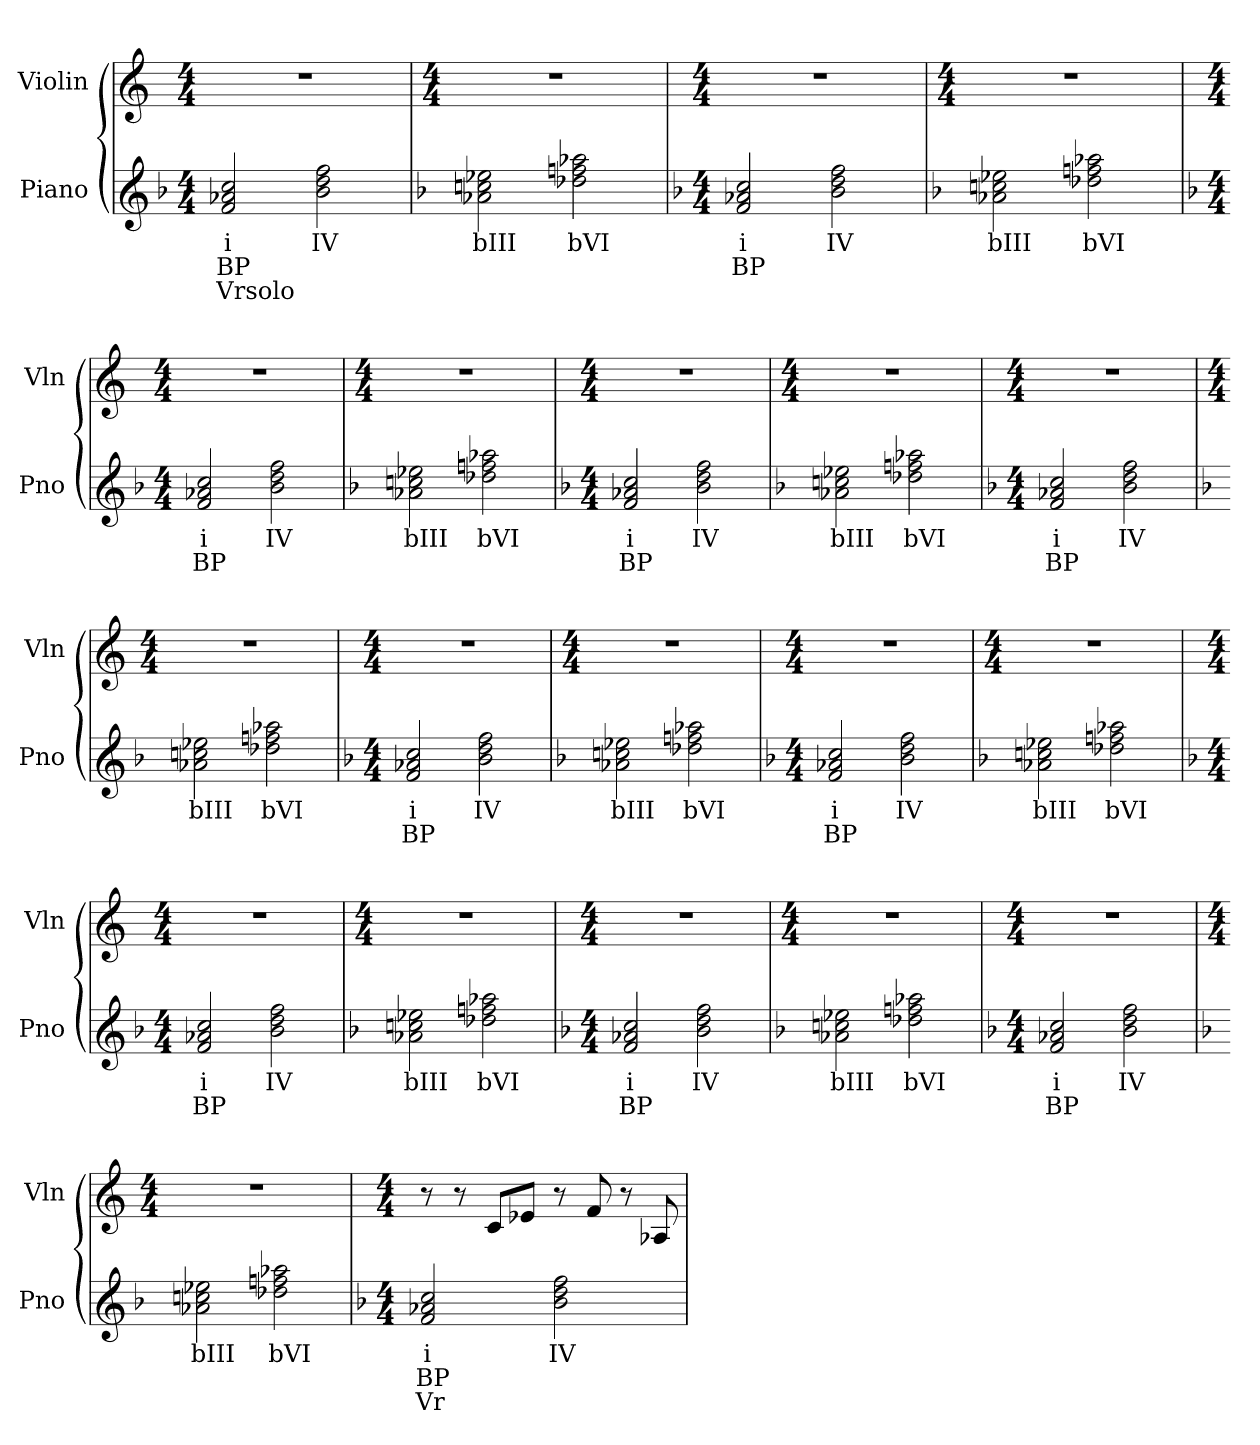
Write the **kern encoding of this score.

**kern	**text	**text	**text	**kern
*part2	*part2	*part2	*part2	*part1
*staff2	*staff2	*staff2	*staff2	*staff1
*I"Piano	*	*	*	*I"Violin
*I'Pno	*	*	*	*I'Vln
*k[b-]	*	*	*	*
*F:	*	*	*	*
*M4/4	*	*	*	*M4/4
=	=	=	=	=
2f 2a-X 2cc	i	BP	Vrsolo	1r
2b- 2dd 2ff	IV	.	.	.
=	=	=	=	=
*k[b-]	*	*	*	*
*F:	*	*	*	*
*	*	*	*	*M4/4
2a-X 2ccn 2ee-X	bIII	.	.	1r
2dd-X 2ffn 2aa-X	bVI	.	.	.
=	=	=	=	=
*k[b-]	*	*	*	*
*F:	*	*	*	*
*M4/4	*	*	*	*M4/4
2f 2a-X 2cc	i	BP	.	1r
2b- 2dd 2ff	IV	.	.	.
=	=	=	=	=
*k[b-]	*	*	*	*
*F:	*	*	*	*
*	*	*	*	*M4/4
2a-X 2ccn 2ee-X	bIII	.	.	1r
2dd-X 2ffn 2aa-X	bVI	.	.	.
=	=	=	=	=
*k[b-]	*	*	*	*
*F:	*	*	*	*
*M4/4	*	*	*	*M4/4
2f 2a-X 2cc	i	BP	.	1r
2b- 2dd 2ff	IV	.	.	.
=	=	=	=	=
*k[b-]	*	*	*	*
*F:	*	*	*	*
*	*	*	*	*M4/4
2a-X 2ccn 2ee-X	bIII	.	.	1r
2dd-X 2ffn 2aa-X	bVI	.	.	.
=	=	=	=	=
*k[b-]	*	*	*	*
*F:	*	*	*	*
*M4/4	*	*	*	*M4/4
2f 2a-X 2cc	i	BP	.	1r
2b- 2dd 2ff	IV	.	.	.
=	=	=	=	=
*k[b-]	*	*	*	*
*F:	*	*	*	*
*	*	*	*	*M4/4
2a-X 2ccn 2ee-X	bIII	.	.	1r
2dd-X 2ffn 2aa-X	bVI	.	.	.
=	=	=	=	=
*k[b-]	*	*	*	*
*F:	*	*	*	*
*M4/4	*	*	*	*M4/4
2f 2a-X 2cc	i	BP	.	1r
2b- 2dd 2ff	IV	.	.	.
=	=	=	=	=
*k[b-]	*	*	*	*
*F:	*	*	*	*
*	*	*	*	*M4/4
2a-X 2ccn 2ee-X	bIII	.	.	1r
2dd-X 2ffn 2aa-X	bVI	.	.	.
=	=	=	=	=
*k[b-]	*	*	*	*
*F:	*	*	*	*
*M4/4	*	*	*	*M4/4
2f 2a-X 2cc	i	BP	.	1r
2b- 2dd 2ff	IV	.	.	.
=	=	=	=	=
*k[b-]	*	*	*	*
*F:	*	*	*	*
*	*	*	*	*M4/4
2a-X 2ccn 2ee-X	bIII	.	.	1r
2dd-X 2ffn 2aa-X	bVI	.	.	.
=	=	=	=	=
*k[b-]	*	*	*	*
*F:	*	*	*	*
*M4/4	*	*	*	*M4/4
2f 2a-X 2cc	i	BP	.	1r
2b- 2dd 2ff	IV	.	.	.
=	=	=	=	=
*k[b-]	*	*	*	*
*F:	*	*	*	*
*	*	*	*	*M4/4
2a-X 2ccn 2ee-X	bIII	.	.	1r
2dd-X 2ffn 2aa-X	bVI	.	.	.
=	=	=	=	=
*k[b-]	*	*	*	*
*F:	*	*	*	*
*M4/4	*	*	*	*M4/4
2f 2a-X 2cc	i	BP	.	1r
2b- 2dd 2ff	IV	.	.	.
=	=	=	=	=
*k[b-]	*	*	*	*
*F:	*	*	*	*
*	*	*	*	*M4/4
2a-X 2ccn 2ee-X	bIII	.	.	1r
2dd-X 2ffn 2aa-X	bVI	.	.	.
=	=	=	=	=
*k[b-]	*	*	*	*
*F:	*	*	*	*
*M4/4	*	*	*	*M4/4
2f 2a-X 2cc	i	BP	.	1r
2b- 2dd 2ff	IV	.	.	.
=	=	=	=	=
*k[b-]	*	*	*	*
*F:	*	*	*	*
*	*	*	*	*M4/4
2a-X 2ccn 2ee-X	bIII	.	.	1r
2dd-X 2ffn 2aa-X	bVI	.	.	.
=	=	=	=	=
*k[b-]	*	*	*	*
*F:	*	*	*	*
*M4/4	*	*	*	*M4/4
2f 2a-X 2cc	i	BP	.	1r
2b- 2dd 2ff	IV	.	.	.
=	=	=	=	=
*k[b-]	*	*	*	*
*F:	*	*	*	*
*	*	*	*	*M4/4
2a-X 2ccn 2ee-X	bIII	.	.	1r
2dd-X 2ffn 2aa-X	bVI	.	.	.
=	=	=	=	=
*k[b-]	*	*	*	*
*F:	*	*	*	*
*M4/4	*	*	*	*M4/4
2f 2a-X 2cc	i	BP	Vr	8r
.	.	.	.	8r
.	.	.	.	8cL
.	.	.	.	8e-XJ
2b- 2dd 2ff	IV	.	.	8r
.	.	.	.	8f
.	.	.	.	8r
.	.	.	.	8A-X
=	=	=	=	=
*-	*-	*-	*-	*-
